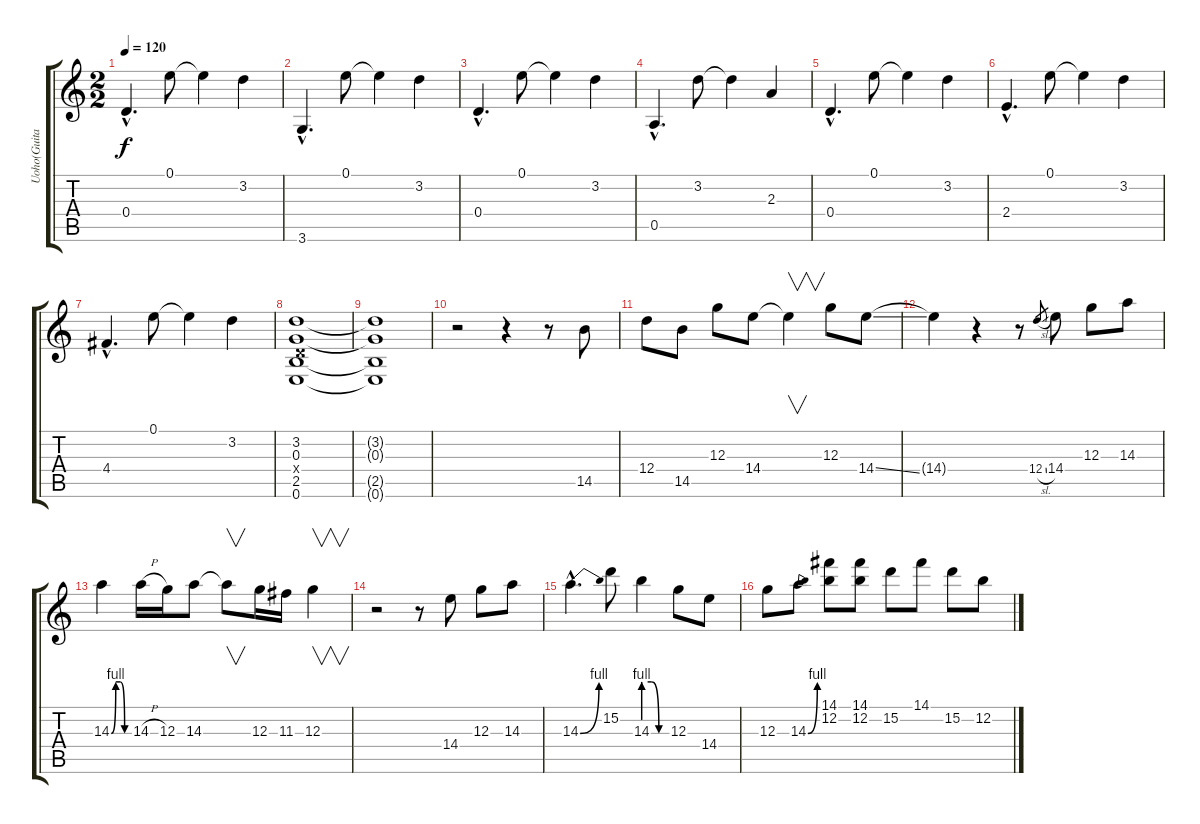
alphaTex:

\track ("Uoho(Guitarra solista)" "Uoho(Guita") {instrument distortionguitar}
\staff {score tabs}
\tuning (E4 B3 G3 D3 A2 E2) {hide}
\ts (2 2)
\tempo 120
\clef g2
\ks c
0.4{hac}.4{d dy f} 0.1.8 0.1{t}.4 3.2.4 |
3.6{hac}.4{d} 0.1.8 0.1{t}.4 3.2.4 |
0.4{hac}.4{d} 0.1.8 0.1{t}.4 3.2.4 |
0.5{hac}.4{d} 3.2.8 3.2{t}.4 2.3.4 |
0.4{hac}.4{d} 0.1.8 0.1{t}.4 3.2.4 |
2.4{hac}.4{d} 0.1.8 0.1{t}.4 3.2.4 |
4.4{hac}.4{d} 0.1.8 0.1{t}.4 3.2.4 |
(3.2 0.3 0.4{x} 2.5 0.6).1 |
(3.2{t} 0.3{t} 2.5{t} 0.6{t}).1 |
r.2 r.4 r.8 14.5.8 |
12.4.8 14.5.8 12.3.8 14.4.8 14.4{t}.4{v} 12.3.8 14.4{ss}.8 |
14.4{t}.4 r.4 r.8 12.4{sl}.8{gr} 14.4.8 12.3.8 14.3.8 |
14.3{be (custom 0 0 15 4 30 4 45 0 60 0)}.4 14.3{h}.16 12.3.16 14.3.8 14.3{t}.8{v} 12.3.16 11.3.16 12.3.4{v} |
r.2 r.8 14.4.8 12.3.8 14.3.8 |
14.3{be (bend 0 0 60 4) hac}.4{d} 15.2.8 14.3{be (custom 0 4 20 4 40 0 60 0)}.4 12.3.8 14.4.8 |
12.3.8 14.3{be (bend 0 0 60 4)}.8 (14.1 12.2).8 (14.1 12.2).8 15.2.8 14.1.8 15.2.8 12.2.8
